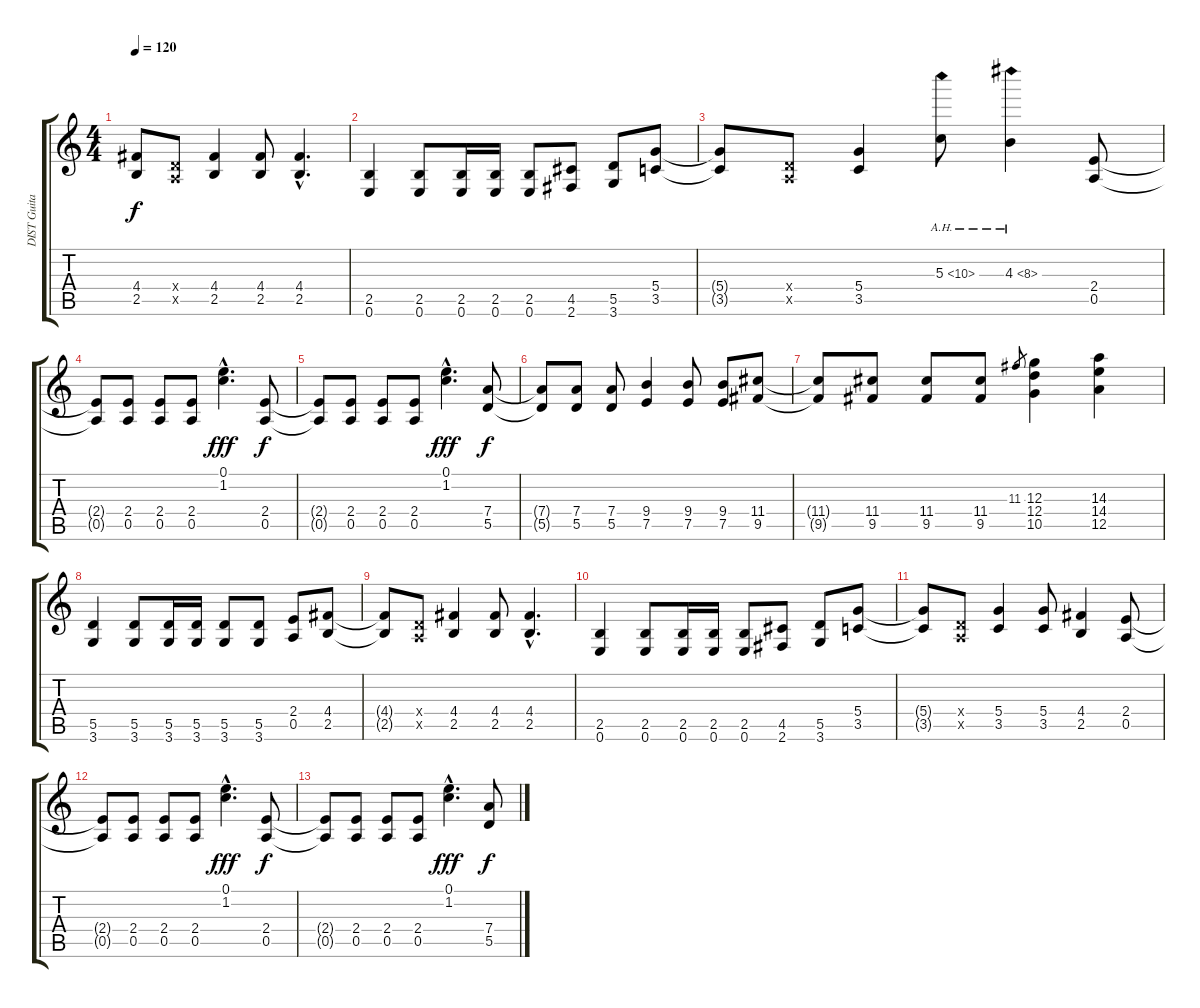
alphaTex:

\track ("DIST Guitar2" "DIST Guita") {instrument distortionguitar}
\staff {score tabs}
\tuning (E4 B3 G3 D3 A2 E2) {hide}
\ts (4 4)
\tempo 120
\clef g2
\ks c
(4.4{t} 2.5{t}).8{dy f} (0.4{x} 0.5{x}).8 (4.4 2.5).4 (4.4 2.5).8 (4.4{hac} 2.5{hac}).4{d} |
(2.5 0.6).4 (2.5 0.6).8 (2.5 0.6).16 (2.5 0.6).16 (2.5 0.6).8 (4.5 2.6).8 (5.5 3.6).8 (5.4 3.5).8 |
(5.4{t} 3.5{t}).8 (0.4{x} 0.5{x}).8 (5.4 3.5).4 5.3{ah 5}.8 4.3{ah 4}.4 (2.4 0.5).8 |
(2.4{t} 0.5{t}).8 (2.4 0.5).8 (2.4 0.5).8 (2.4 0.5).8 (0.1{hac} 1.2{hac}).4{d dy fff} (2.4 0.5).8{dy f} |
(2.4{t} 0.5{t}).8 (2.4 0.5).8 (2.4 0.5).8 (2.4 0.5).8 (0.1{hac} 1.2{hac}).4{d dy fff} (7.4 5.5).8{dy f} |
(7.4{t} 5.5{t}).8 (7.4 5.5).8 (7.4 5.5).8 (9.4 7.5).4 (9.4 7.5).8 (9.4 7.5).8 (11.4 9.5).8 |
(11.4{t} 9.5{t}).8 (11.4 9.5).8 (11.4 9.5).8 (11.4 9.5).8 11.3.8{gr} (12.3 12.4 10.5).4 (14.3 14.4 12.5).4 |
(5.5 3.6).4 (5.5 3.6).8 (5.5 3.6).16 (5.5 3.6).16 (5.5 3.6).8 (5.5 3.6).8 (2.4 0.5).8 (4.4 2.5).8 |
(4.4{t} 2.5{t}).8 (0.4{x} 0.5{x}).8 (4.4 2.5).4 (4.4 2.5).8 (4.4{hac} 2.5{hac}).4{d} |
(2.5 0.6).4 (2.5 0.6).8 (2.5 0.6).16 (2.5 0.6).16 (2.5 0.6).8 (4.5 2.6).8 (5.5 3.6).8 (5.4 3.5).8 |
(5.4{t} 3.5{t}).8 (0.4{x} 0.5{x}).8 (5.4 3.5).4 (5.4 3.5).8 (4.4 2.5).4 (2.4 0.5).8 |
(2.4{t} 0.5{t}).8 (2.4 0.5).8 (2.4 0.5).8 (2.4 0.5).8 (0.1{hac} 1.2{hac}).4{d dy fff} (2.4 0.5).8{dy f} |
(2.4{t} 0.5{t}).8 (2.4 0.5).8 (2.4 0.5).8 (2.4 0.5).8 (0.1{hac} 1.2{hac}).4{d dy fff} (7.4 5.5).8{dy f}
